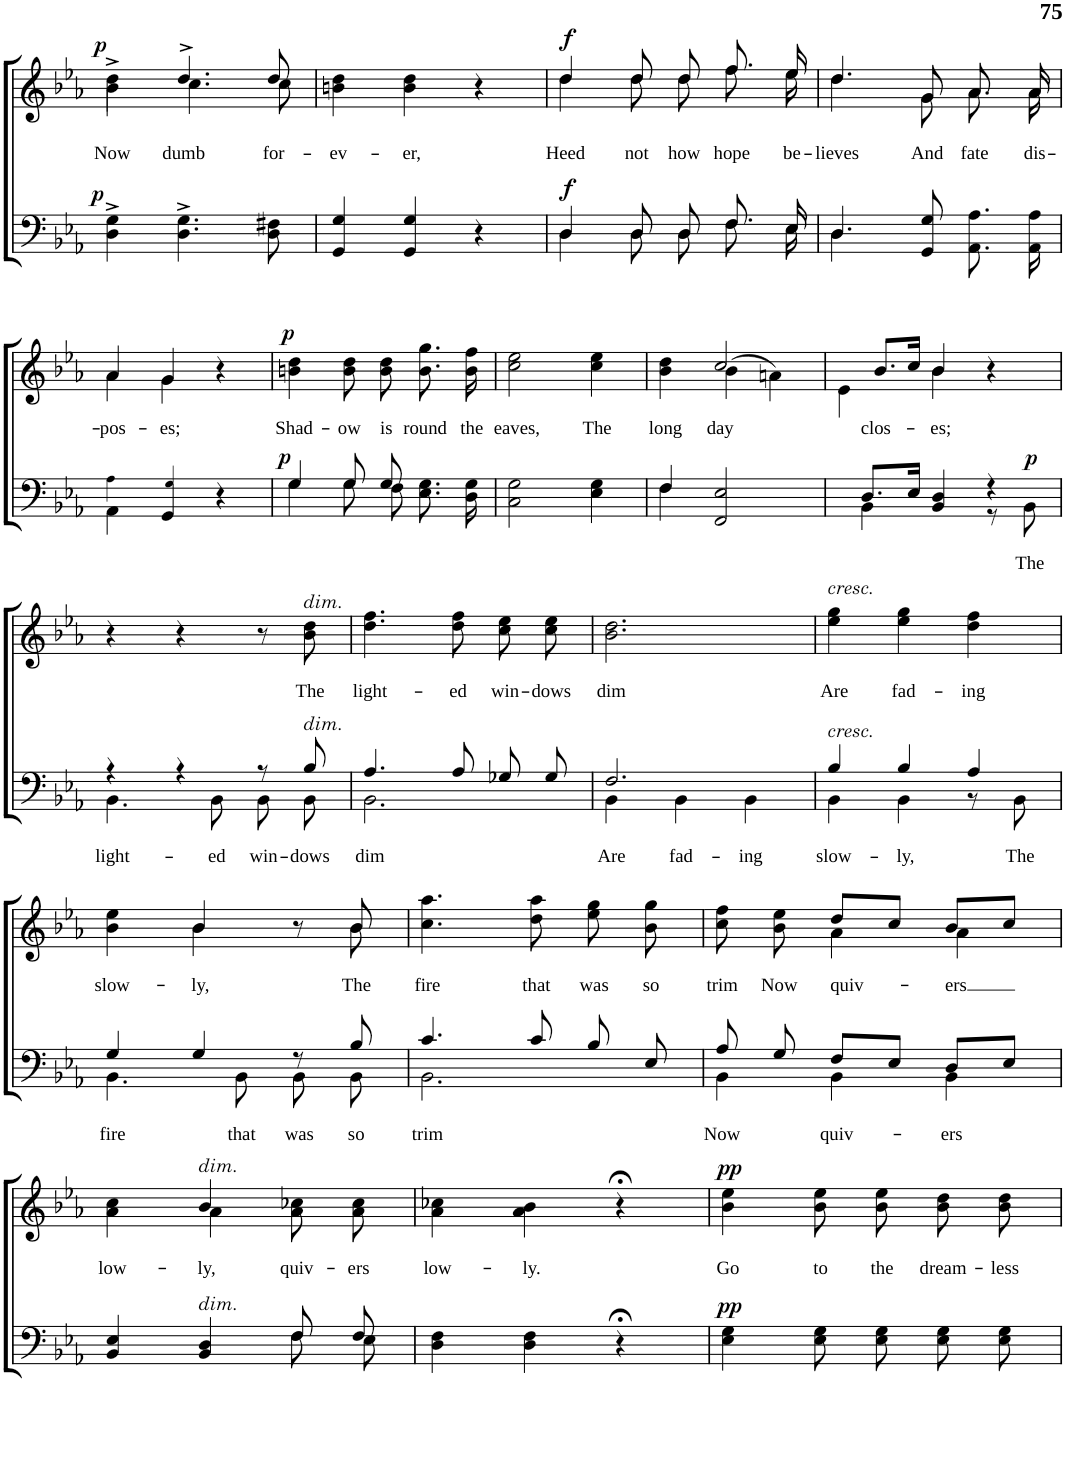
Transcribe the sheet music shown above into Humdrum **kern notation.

**kern	**text	**dynam	**kern	**text	**dynam
*part2	*part2	*part2	*part1	*part1	*part1
*staff2	*staff2	*staff2	*staff1	*staff1	*staff1
*I"Piano	*	*	*I"Piano	*	*
*I'Pno	*	*	*I'Pno	*	*
!!LO:PB:g=z
*clefF4	*	*	*clefG2	*	*
*k[b-e-a-]	*	*	*k[b-e-a-]	*	*
*M3/4	*	*	*M3/4	*	*
=25	=25	=25	=25	=25	=25
!	!	!LO:DY:a	!	!LO:LY:b	!LO:DY:a
*	*	*	*^	*	*
4D\^ 4G\^	.	p	4dd^>\	4b-\	Now	p
!	!	!	!	!	!LO:LY:b	!
4.D\^ 4.G\^	.	.	4.dd^/	4.cc\	dumb	.
!	!	!	!	!	!LO:LY:b	!
8D\ 8F#X\	.	.	8dd/	8cc\	for-	.
=26	=26	=26	=26	=26	=26	=26
!	!	!	!	!	!LO:LY:b	!
*	*	*	*v	*v	*	*
4GG/ 4G/	.	.	4bn\ 4dd\	-ev-	.
!	!	!	!	!LO:LY:b	!
4GG/ 4G/	.	.	4b\ 4dd\	-er,	.
4r	.	.	4r	.	.
=27	=27	=27	=27	=27	=27
*^	*	*	*	*	*
!	!	!	!LO:DY:a	!	!LO:LY:b	!LO:DY:a
*	*	*	*	*^	*	*
4D/	4D\	.	f	4dd/	4dd\	Heed	f
!	!	!	!	!	!	!LO:LY:b	!
8D/	8D\	.	.	8dd/	8dd\	not	.
!	!	!	!	!	!	!LO:LY:b	!
8D/	8D\	.	.	8dd/	8dd\	how	.
!	!	!	!	!	!	!LO:LY:b	!
8.F/	8.F\	.	.	8.ff/	8.ff\	hope	.
!	!	!	!	!	!	!LO:LY:b	!
16E-/	16E-\	.	.	16ee-/	16ee-\	be-	.
=28	=28	=28	=28	=28	=28	=28	=28
!	!	!	!	!	!	!LO:LY:b	!
4.D/	4.D\	.	.	4.dd/	4.dd\	-lieves	.
!	!	!	!	!	!	!LO:LY:b	!
8GG/ 8G/	4.ryy	.	.	8g/	8g\	And	.
!	!	!	!	!	!	!LO:LY:b	!
8.AA-\ 8.A-\	.	.	.	8.a-/	8.a-\	fate	.
!	!	!	!	!	!	!LO:LY:b	!
16AA-\ 16A-\	.	.	.	16a-/	16a-\	dis-	.
!!LO:LB:g=z	!!
=29	=29	=29	=29	=29	=29	=29	=29
!	!	!	!	!	!	!LO:LY:b	!
4AA-\	4A-!\	.	.	4a-/	4a-\	-pos-	.
!	!	!	!	!	!	!LO:LY:b	!
4GG/	4G!/	.	.	4g/	4g\	-es;	.
4r	4ryy	.	.	4r	4ryy	.	.
=30	=30	=30	=30	=30	=30	=30	=30
!	!	!	!LO:DY:a	!	!	!LO:LY:b	!LO:DY:a
*	*	*	*	*v	*v	*	*
4G/	4G\	.	p	4bn\ 4dd\	Shad-	p
!	!	!	!	!	!LO:LY:b	!
8G/	8G\	.	.	8b\ 8dd\	-ow	.
!	!	!	!	!	!LO:LY:b	!
8G/	8F\	.	.	8b\ 8dd\	is	.
!	!	!	!	!	!LO:LY:b	!
8.E-\ 8.G\	4ryy	.	.	8.b\ 8.gg\	round	.
!	!	!	!	!	!LO:LY:b	!
16D\ 16G\	.	.	.	16b\ 16ff\	the	.
*v	*v	*	*	*	*	*
=31	=31	=31	=31	=31	=31
!	!	!	!	!LO:LY:b	!
2C\ 2G\	.	.	2cc\ 2ee-\	eaves,	.
!	!	!	!	!LO:LY:b	!
4E-\ 4G\	.	.	4cc\ 4ee-\	The	.
=32	=32	=32	=32	=32	=32
*^	*	*	*	*	*
!	!	!	!	!	!LO:LY:b	!
*	*	*	*	*^	*	*
4F/	4F\	.	.	4b-\ 4dd\	4ryy	long	.
!	!	!	!	!	!	!LO:LY:b	!
2FF/ 2E-/	2ryy	.	.	(4b-\	2cc/	day	.
.	.	.	.	4an\)	.	.	.
=33	=33	=33	=33	=33	=33	=33	=33
!	!	!	!	!	!	!LO:LY:b	!
8.D/L	4BB-\	.	.	8.b-/L	4b-\	clos-	.
16E-/Jk	.	.	.	16cc/Jk	.	.	.
!	!	!	!	!	!	!LO:LY:b	!
4BB-/ 4D/	4ryy	.	.	4b-/	4b-\	-es;	.
4r	8r	.	.	4r	4ryy	.	.
!	!	!LO:LY:b	!LO:DY:a	!	!	!	!
.	8BB-\	The	p	.	.	.	.
*	*	*	*	*v	*v	*	*
!!LO:LB:g=z
=34	=34	=34	=34	=34	=34	=34
!	!	!LO:LY:b	!	!	!	!
4r	4.BB-\	light-	.	4r	.	.
4r	.	.	.	4r	.	.
!	!	!LO:LY:b	!	!	!	!
.	8BB-\	-ed	.	.	.	.
!	!	!LO:LY:b	!	!	!	!
8r	8BB-\	win-	.	8r	.	.
!	!	!	!	!LO:TX:a:i:t=dim.	!	!
!LO:TX:a:i:t=dim.	!	!	!	!	!	!
!	!	!LO:LY:b	!	!	!LO:LY:b	!
8B-/	8BB-\	-dows	.	8b-\ 8dd\	The	.
=35	=35	=35	=35	=35	=35	=35
!	!	!LO:LY:b	!	!	!LO:LY:b	!
4.A-/	2.BB-\	dim	.	4.dd\ 4.ff\	light-	.
!	!	!	!	!	!LO:LY:b	!
8A-/	.	.	.	8dd\ 8ff\	-ed	.
!	!	!	!	!	!LO:LY:b	!
8G-X/	.	.	.	8cc\ 8ee-\	win-	.
!	!	!	!	!	!LO:LY:b	!
8G-/	.	.	.	8cc\ 8ee-\	-dows	.
=36	=36	=36	=36	=36	=36	=36
!	!	!LO:LY:b	!	!	!LO:LY:b	!
2.F/	4BB-\	Are	.	2.b-\ 2.dd\	dim	.
!	!	!LO:LY:b	!	!	!	!
.	4BB-\	fad-	.	.	.	.
!	!	!LO:LY:b	!	!	!	!
.	4BB-\	-ing	.	.	.	.
=37	=37	=37	=37	=37	=37	=37
!	!	!	!	!LO:TX:a:i:t=cresc.	!	!
!LO:TX:a:i:t=cresc.	!	!	!	!	!	!
!	!	!LO:LY:b	!	!	!LO:LY:b	!
4B-/	4BB-\	slow-	.	4ee-\ 4gg\	Are	.
!	!	!LO:LY:b	!	!	!LO:LY:b	!
4B-/	4BB-\	-ly,	.	4ee-\ 4gg\	fad-	.
!	!	!	!	!	!LO:LY:b	!
4A-/	8r	.	.	4dd\ 4ff\	-ing	.
!	!	!LO:LY:b	!	!	!	!
.	8BB-\	The	.	.	.	.
!!LO:LB:g=z
=38	=38	=38	=38	=38	=38	=38
!	!	!LO:LY:b	!	!	!LO:LY:b	!
*	*	*	*	*^	*	*
4G/	4.BB-\	fire	.	4b-\ 4ee-\	4ryy	slow-	.
!	!	!	!	!	!	!LO:LY:b	!
4G/	.	.	.	4b-/	4b-\	-ly,	.
!	!	!LO:LY:b	!	!	!	!	!
.	8BB-\	that	.	.	.	.	.
!	!	!LO:LY:b	!	!	!	!	!
8r	8BB-\	was	.	8r	8ryy	.	.
!	!	!LO:LY:b	!	!	!	!LO:LY:b	!
8B-/	8BB-\	so	.	8b-/	8b-\	The	.
=39	=39	=39	=39	=39	=39	=39	=39
!	!	!LO:LY:b	!	!	!	!LO:LY:b	!
*	*	*	*	*v	*v	*	*
4.c/	2.BB-\	trim	.	4.cc\ 4.aa-\	fire	.
!	!	!	!	!	!LO:LY:b	!
8c/	.	.	.	8dd\ 8aa-\	that	.
!	!	!	!	!	!LO:LY:b	!
8B-/	.	.	.	8ee-\ 8gg\	was	.
!	!	!	!	!	!LO:LY:b	!
8E-/	.	.	.	8b-\ 8gg\	so	.
=40	=40	=40	=40	=40	=40	=40
!	!	!LO:LY:b	!	!	!LO:LY:b	!
*	*	*	*	*^	*	*
8A-/	4BB-\	Now	.	8cc\ 8ff\	4ryy	trim	.
!	!	!	!	!	!	!LO:LY:b	!
8G/	.	.	.	8b-\ 8ee-\	.	Now	.
!	!	!LO:LY:b	!	!	!	!LO:LY:b	!
8F/L	4BB-\	quiv-	.	8dd/L	4a-\	quiv-	.
8E-/J	.	.	.	8cc/J	.	.	.
!	!	!LO:LY:b	!	!	!	!LO:LY:b	!
8D/L	4BB-\	-ers	.	8b-/L	4a-\	-ers	.
8E-/J	.	.	.	8cc/J	.	.	.
!!LO:LB:g=z	!!
=41	=41	=41	=41	=41	=41	=41	=41
!	!	!	!	!	!	!LO:LY:b	!
4BB-/ 4E-/	2ryy	.	.	4a-\ 4cc\	4ryy	low-	.
!	!	!	!	!LO:TX:a:i:t=dim.	!	!	!
!LO:TX:a:i:t=dim.	!	!	!	!	!	!	!
!	!	!	!	!	!	!LO:LY:b	!
4BB-/ 4D/	.	.	.	4b-/	4a-\	-ly,	.
!	!	!	!	!	!	!LO:LY:b	!
8F/	8F\	.	.	8a-\ 8cc-X\	4ryy	quiv-	.
!	!	!	!	!	!	!LO:LY:b	!
8F/	8E-\	.	.	8a-\ 8cc-\	.	-ers	.
*	*	*	*	*v	*v	*	*
=42	=42	=42	=42	=42	=42	=42
!	!	!	!	!	!LO:LY:b	!
*v	*v	*	*	*	*	*
4D\ 4F\	.	.	4a-\ 4cc-X\	low-	.
!	!	!	!	!LO:LY:b	!
4D\ 4F\	.	.	4a-\ 4b-\	-ly.	.
4r;<	.	.	4r;<	.	.
=43	=43	=43	=43	=43	=43
!	!	!LO:DY:a	!	!LO:LY:b	!LO:DY:a
4E-\ 4G\	.	pp	4b-\ 4ee-\	Go	pp
!	!	!	!	!LO:LY:b	!
8E-\ 8G\	.	.	8b-\ 8ee-\	to	.
!	!	!	!	!LO:LY:b	!
8E-\ 8G\	.	.	8b-\ 8ee-\	the	.
!	!	!	!	!LO:LY:b	!
8E-\ 8G\	.	.	8b-\ 8dd\	dream-	.
!	!	!	!	!LO:LY:b	!
8E-\ 8G\	.	.	8b-\ 8dd\	-less	.
=	=	=	=	=	=
*-	*-	*-	*-	*-	*-
